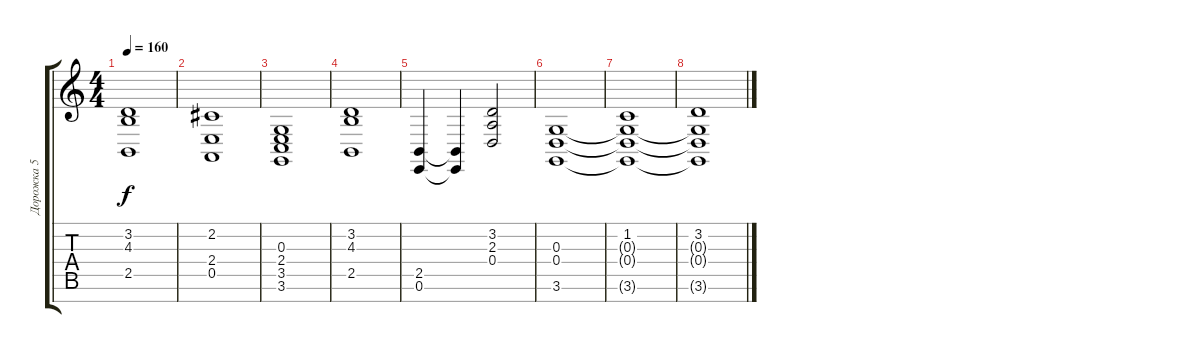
\track ("Дорожка 5" "Дорожка 5") {instrument churchorgan}
\staff {score tabs}
\tuning (E4 B3 G3 D3 A2 E2 B1) {hide}
\ts (4 4)
\tempo 160
\clef g2
\ks c
(3.2 4.3 2.5).1{dy f} |
(2.2 2.4 0.5).1 |
(0.3 2.4 3.5 3.6).1 |
(3.2 4.3 2.5).1 |
(2.5 0.6).4 (2.5{t} 0.6{t}).4 (3.2 2.3 0.4).2 |
(0.3 0.4 3.6).1 |
(1.2 0.3{t} 0.4{t} 3.6{t}).1 |
(3.2 0.3{t} 0.4{t} 3.6{t}).1
